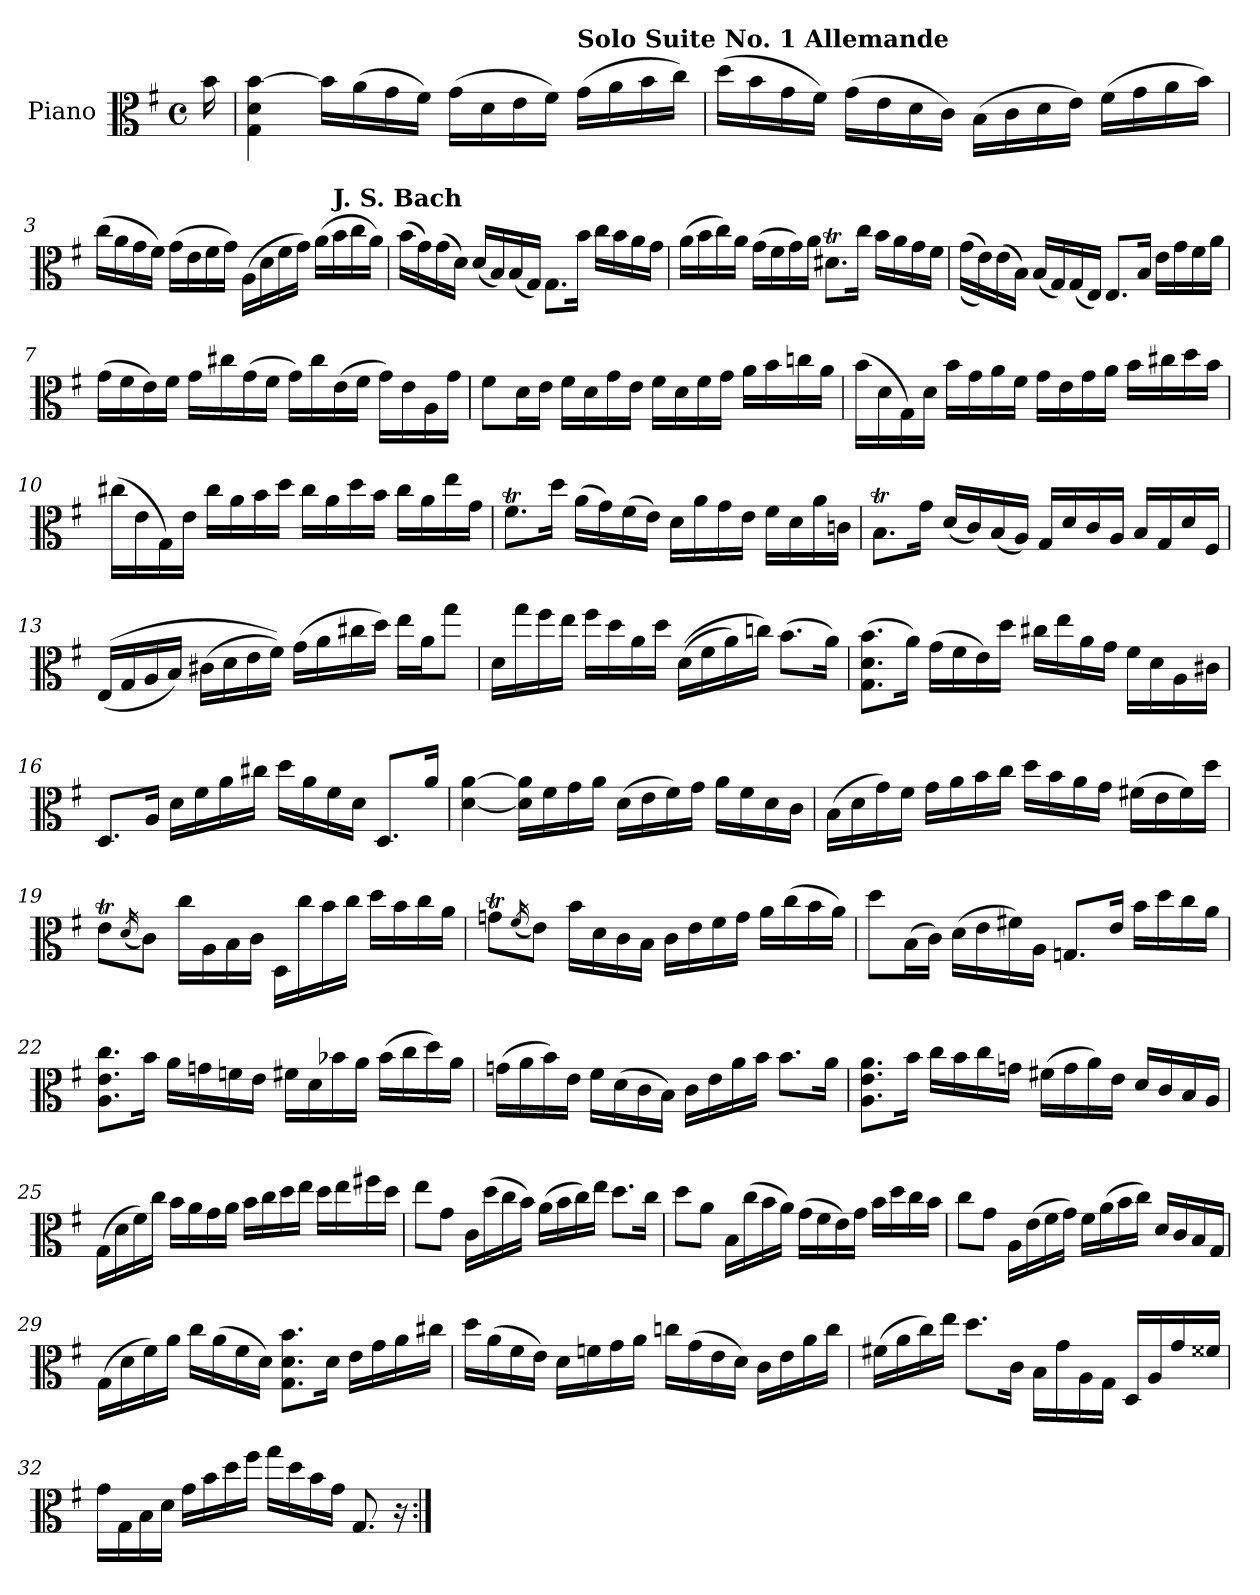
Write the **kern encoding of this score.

**kern
*part1
*staff1
*I"Piano
*I'Pno.
*clefC3
*k[f#]
*M4/4
*met(c)
*MM69
=
16b\
=1
4G\ 4d\ [4b\
16b\LL]
(16a\
16g\
16f#\JJ)
(16g\LL
16d\
16e\
16f#\JJ)
!LO:TX:a:B:t=Solo Suite No. 1 Allemande
(16g\LL
16a\
16b\
16cc\JJ)
=2
(16dd\LL
16b\
16g\
16f#\JJ)
(16g\LL
16e\
16d\
16c\JJ)
(16B\LL
16c\
16d\
16e\JJ)
(16f#\LL
16g\
16a\
16b\JJ)
=3
(16cc\LL
16a\
16g\
16f#\JJ)
(16g\LL
16e\
16f#\
16g\JJ)
(16A\LL
16d\
16f#\
16g\JJ)
(16a\LL
!LO:TX:a:B:t=J. S. Bach
16b\
16cc\
16a\JJ)
!!LO:LB:g=z
=4
(16b\LL
16g\)
(16g\
16d\JJ)
(16d/LL
16B/)
(16B/
16G/JJ)
8.G\L
16b\Jk
16cc\LL
16b\
16a\
16g\JJ
=5
(16a\LL
16b\
16cc\)
16a\JJ
(16g\LL
16f#\
16g\)
16a\JJ
8.d#Xt\L
16cc\Jk
16b\LL
16a\
16g\
16f#\JJ
=6
((16g\LL
16e\))
(16e\
16B\JJ)
(16B/LL
16G/)
(16G/
16E/JJ)
8.E/L
16B/Jk
16e\LL
16g\
16f#\
16a\JJ
!!LO:LB:g=z
=7
(16g\LL
16f#\
16e\)
16f#\JJ
16g\LL
16cc#X\
(16g\
16f#\JJ
16g\LL)
16cc#\
(16e\
16f#\JJ
16g\LL)
16e\
16A\
16g\JJ
=8
8f#\L
16d\L
16e\JJ
16f#\LL
16d\
16g\
16e\JJ
16f#\LL
16d\
16f#\
16g\JJ
16a\LL
16b\
16ccn\
16a\JJ
=9
(16b\LL
16d\
16G\)
16d\JJ
16b\LL
16g\
16a\
16f#\JJ
16g\LL
16e\
16g\
16a\JJ
16b\LL
16cc#X\
16dd\
16b\JJ
!!LO:LB:g=z
=10
(16cc#X\LL
16e\
16G\)
16e\JJ
16cc#\LL
16a\
16b\
16dd\JJ
16cc#\LL
16a\
16dd\
16b\JJ
16cc#\LL
16a\
16ee\
16g\JJ
=11
8.f#t\L
16dd\Jk
(16a\LL
16g\)
(16f#\
16e\JJ)
16d\LL
16a\
16g\
16e\JJ
16f#\LL
16d\
16a\
16cn\JJ
=12
8.Bt\L
16g\Jk
(16d/LL
16c/)
(16B/
16A/JJ)
16G/LL
16d/
16c/
16A/JJ
16B/LL
16G/
16d/
16F#/JJ
!!LO:LB:g=z
=13
((16E/LL
16G/
16A/
16B/JJ)
(16c#X\LL
16d\
16e\
16f#\JJ))
(16g\LL
16a\
16cc#X\
16dd\JJ)
16ee\LL
16a\J
8gg\J
=14
16d\LL
16gg\
16ff#\
16ee\JJ
16ff#\LL
16dd\
16a\
16dd\JJ
((16d\LL
16f#\
16a\)
16ccn\JJ)
(8.b\L
16a\Jk)
=15
(8.G\ 8.d\ 8.b\L
16a\Jk)
(16g\LL
16f#\
16e\)
16dd\JJ
16cc#X\LL
16ee\
16a\
16g\JJ
16f#\LL
16d\
16A\
16c#X\JJ
!!LO:LB:g=z
=16
8.D/L
16A/Jk
16d\LL
16f#\
16a\
16cc#X\JJ
16dd\LL
16a\
16f#\
16d\JJ
8.D/L
16a/Jk
=17
[4d\ [4a\
16d\] 16a\]LL
16f#\
16g\
16a\JJ
(16d\LL
16e\
16f#\)
16g\JJ
16a\LL
16f#\
16d\
16c\JJ
=18
(16B\LL
16d\
16g\)
16f#\JJ
16g\LL
16a\
16b\
16cc\JJ
16dd\LL
16b\
16a\
16g\JJ
(16f#X\LL
16e\
16f#\)
16dd\JJ
!!LO:LB:g=z
=19
8eT\L
(16qd/
8c\J)
16cc\LL
16A\
16B\
16c\JJ
16D\LL
16cc\
16b\
16cc\JJ
16dd\LL
16b\
16cc\
16a\JJ
=20
8gnT\L
(16qf#/
8e\J)
16b\LL
16d\
16c\
16B\JJ
16c\LL
16e\
16f#\
16g\JJ
16a\LL
(16cc\
16b\
16a\JJ)
=21
8dd\L
(16B\L
16c\JJ)
(16d\LL
16e\
16f#X\)
16A\JJ
8.Gn/L
16e/Jk
16b\LL
16dd\
16cc\
16a\JJ
!!LO:LB:g=z
=22
8.A\ 8.e\ 8.cc\L
16b\Jk
16a\LL
16gn\
16fn\
16e\JJ
16f#X\LL
16d\
16b-X\
16a\JJ
(16b-\LL
16cc\
16dd\)
16a\JJ
=23
(16gn\LL
16a\
16b\)
16e\JJ
16f#\LL
(16d\
16c\
16B\JJ)
16c\LL
16e\
16a\
16b\JJ
8.b\L
16a\Jk
=24
8.A\ 8.e\ 8.a\L
16b\Jk
16cc\LL
16b\
16cc\
16gn\JJ
(16f#X\LL
16g\
16a\)
16e\JJ
16d/LL
16c/
16B/
16A/JJ
!!LO:LB:g=z
=25
(16G\LL
16d\
16f#\)
16cc\JJ
16b\LL
16a\
16g\
16a\JJ
16b\LL
16cc\
16dd\
16ee\JJ
16dd\LL
16ee\
16ff#X\
16dd\JJ
=26
8ee\L
8g\J
16c\LL
(16dd\
16cc\
16b\JJ)
(16a\LL
16b\
16cc\)
16ee\JJ
8.dd\L
16cc\Jk
=27
8dd\L
8a\J
16B\LL
(16cc\
16b\
16a\JJ)
(16g\LL
16f#\
16e\)
16g\JJ
16b\LL
16dd\
16cc\
16b\JJ
!!LO:LB:g=z
=28
8cc\L
8g\J
16A\LL
(16e\
16f#\
16g\JJ)
16f#\LL
(16a\
16b\
16cc\JJ)
16d/LL
16c/
16B/
16G/JJ
=29
(16G\LL
16d\
16f#\)
16a\JJ
16cc\LL
(16a\
16f#\
16d\JJ)
8.G\ 8.d\ 8.b\L
16d\Jk
16e\LL
16g\
16a\
16cc#X\JJ
=30
16dd\LL
(16a\
16f#\
16e\JJ)
16d\LL
16fn\
16g\
16a\JJ
16ccn\LL
(16g\
16e\
16d\JJ)
16c\LL
16e\
16a\
16cc\JJ
!!LO:LB:g=z
=31
(16f#X\LL
16a\
16cc\)
16ee\JJ
8.dd\L
16c\Jk
16B\LL
16g\
16A\
16G\JJ
16D/LL
16A/
16g/
16f##X/JJ
=32
16g\LL
16G\
16B\
16d\JJ
16g\LL
16b\
16dd\
16ff#\JJ
16gg\LL
16dd\
16b\
16g\JJ
8.G/
16r
=:|!
*-
